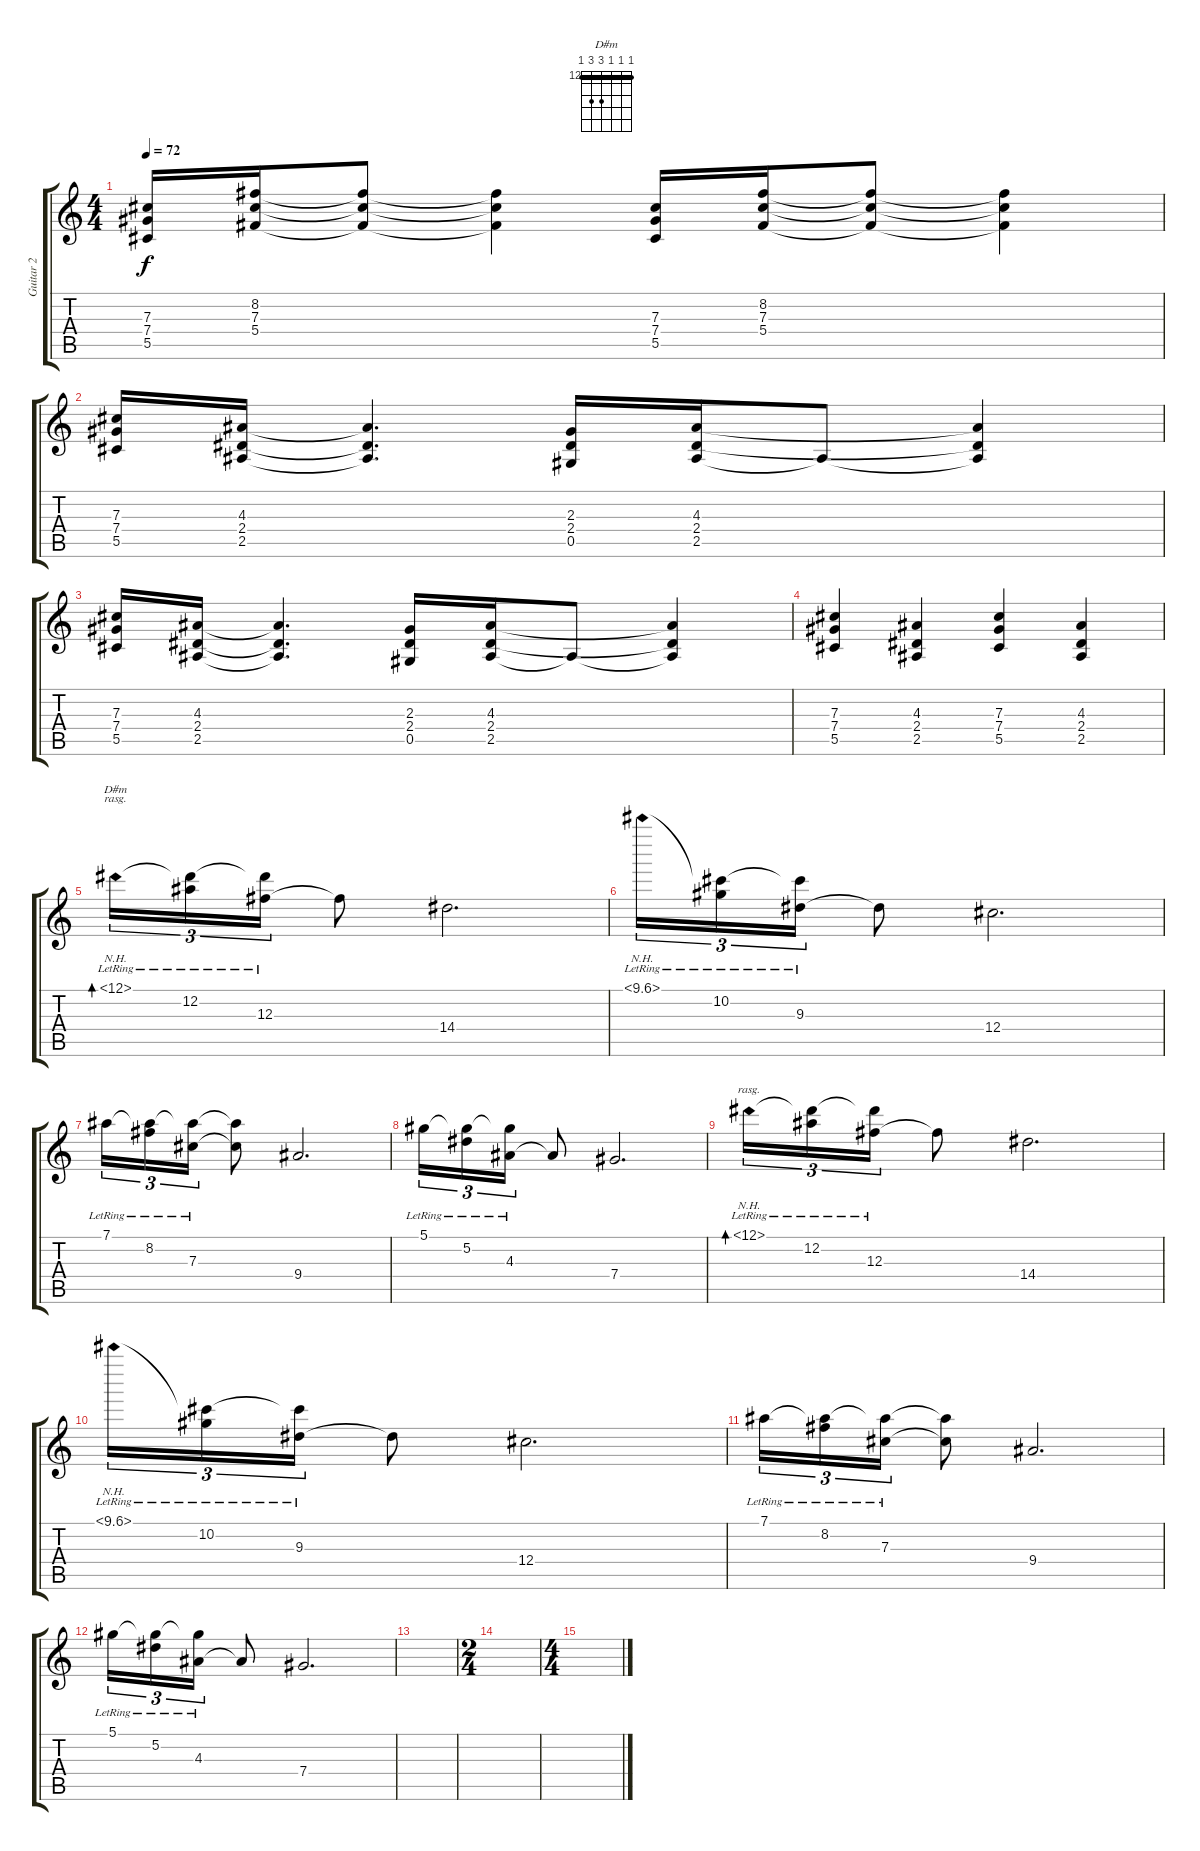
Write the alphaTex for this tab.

\track ("Guitar 2" "Guitar 2") {instrument overdrivenguitar}
\staff {score tabs}
\tuning (Eb4 Bb3 Gb3 Db3 Ab2 Eb2) {hide}
\chord ("D#m" 12 12 12 14 14 12) {firstfret 12 barre 12}
\ts (4 4)
\tempo 72
\clef g2
\ks c
(7.3 7.4 5.5).16{dy f} (8.2 7.3 5.4).16 (8.2{t} 7.3{t} 5.4{t}).8 (8.2{t} 7.3{t} 5.4{t}).4 (7.3 7.4 5.5).16 (8.2 7.3 5.4).16 (8.2{t} 7.3{t} 5.4{t}).8 (8.2{t} 7.3{t} 5.4{t}).4 |
(7.3 7.4 5.5).16 (4.3 2.4 2.5).16 (4.3{t} 2.4{t} 2.5{t}).4{d} (2.3 2.4 0.5).16 (4.3 2.4 2.5).16 2.5{t}.8 (4.3{t} 2.4{t} 2.5{t}).4 |
(7.3 7.4 5.5).16 (4.3 2.4 2.5).16 (4.3{t} 2.4{t} 2.5{t}).4{d} (2.3 2.4 0.5).16 (4.3 2.4 2.5).16 2.5{t}.8 (4.3{t} 2.4{t} 2.5{t}).4 |
(7.3 7.4 5.5).4 (4.3 2.4 2.5).4 (7.3 7.4 5.5).4 (4.3 2.4 2.5).4 |
12.1{nh lr}.16{tu (3 2) bd 120 ch "D#m" rasg ii volume 11} (12.1{t} 12.2{lr}).16{tu (3 2)} (12.1{t} 12.3{lr}).16{tu (3 2)} 12.3{t}.8 14.4.2{d} |
10.1{nh lr}.16{tu (3 2)} (10.1{t} 10.2{lr}).16{tu (3 2)} (10.1{t} 9.3{lr}).16{tu (3 2)} 9.3{t}.8 12.4.2{d} |
7.1{lr}.16{tu (3 2)} (7.1{t} 8.2{lr}).16{tu (3 2)} (7.1{t} 7.3{lr}).16{tu (3 2)} (7.1{t} 7.3{t}).8 9.4.2{d} |
5.1{lr}.16{tu (3 2)} (5.1{t} 5.2{lr}).16{tu (3 2)} (5.1{t} 4.3{lr}).16{tu (3 2)} 4.3{t}.8 7.4.2{d} |
12.1{nh lr}.16{tu (3 2) bd 120 rasg ii} (12.1{t} 12.2{lr}).16{tu (3 2)} (12.1{t} 12.3{lr}).16{tu (3 2)} 12.3{t}.8 14.4.2{d} |
10.1{nh lr}.16{tu (3 2)} (10.1{t} 10.2{lr}).16{tu (3 2)} (10.1{t} 9.3{lr}).16{tu (3 2)} 9.3{t}.8 12.4.2{d} |
7.1{lr}.16{tu (3 2)} (7.1{t} 8.2{lr}).16{tu (3 2)} (7.1{t} 7.3{lr}).16{tu (3 2)} (7.1{t} 7.3{t}).8 9.4.2{d} |
5.1{lr}.16{tu (3 2)} (5.1{t} 5.2{lr}).16{tu (3 2)} (5.1{t} 4.3{lr}).16{tu (3 2)} 4.3{t}.8 7.4.2{d} |
|
\ts (2 4)
|
\ts (4 4)
